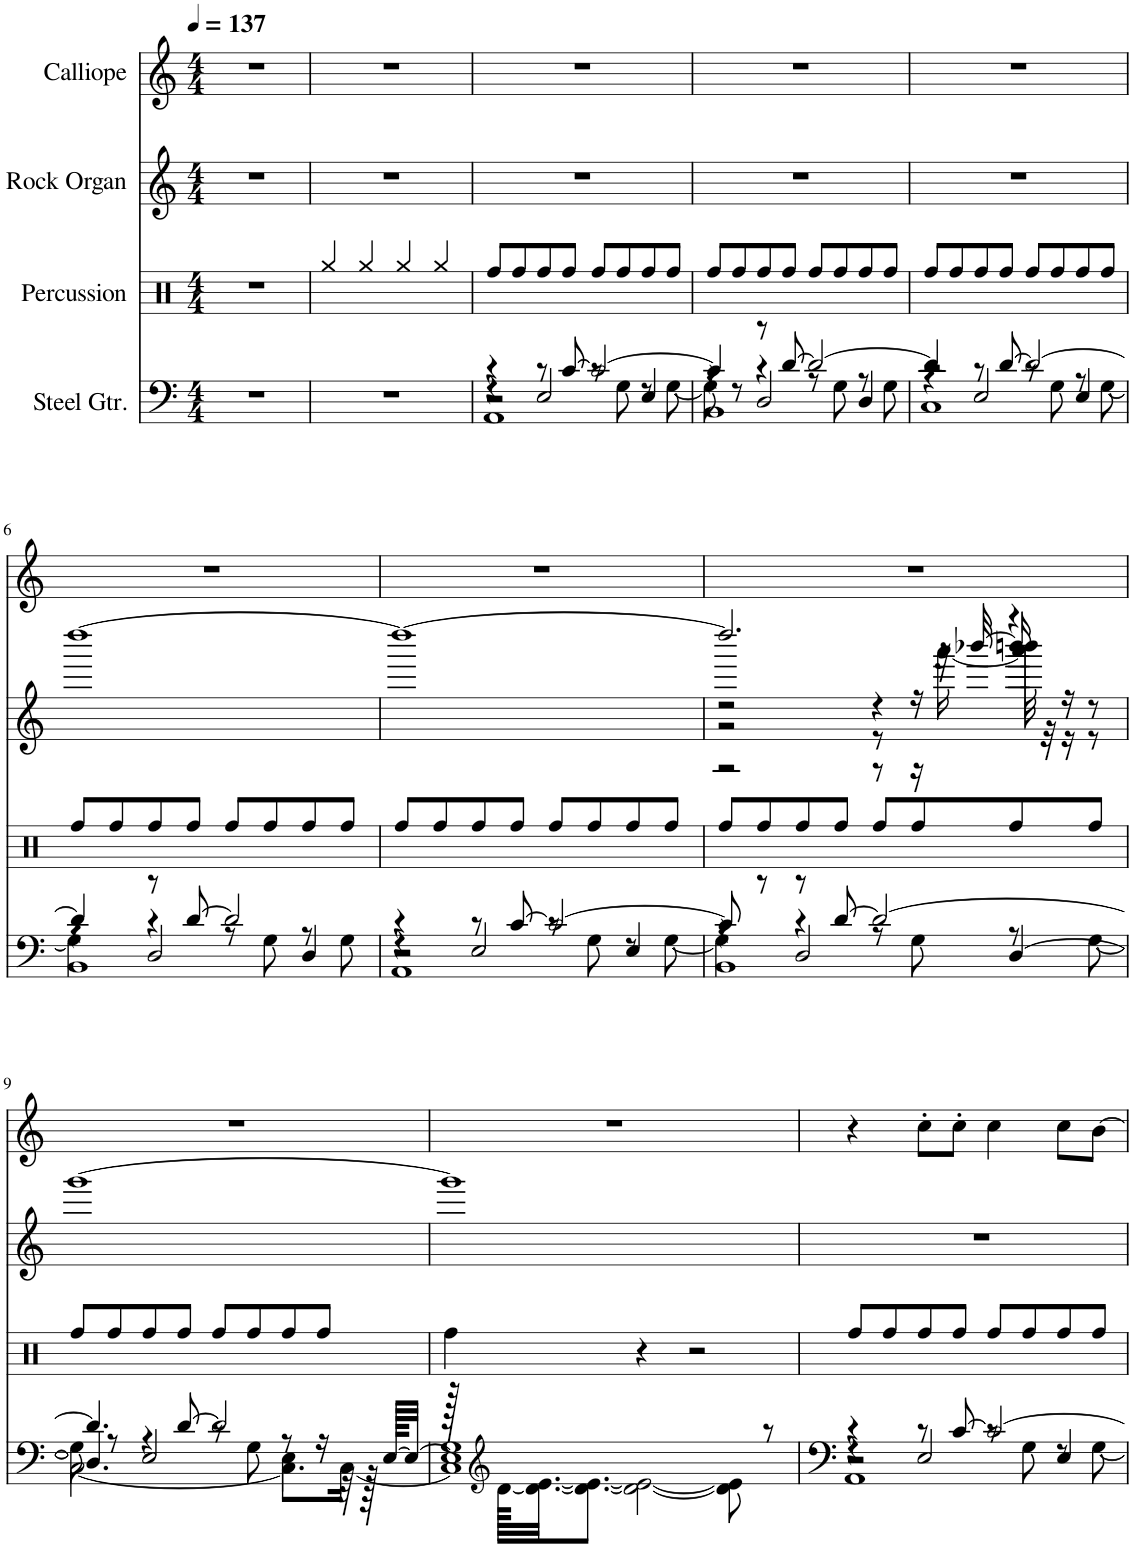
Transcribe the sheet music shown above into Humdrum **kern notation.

**kern	**kern	**kern	**kern
*part4	*part3	*part2	*part1
*staff4	*staff3	*staff2	*staff1
*I"Steel Gtr.	*I"Percussion	*I"Rock Organ	*I"Calliope
*clefF4	*clefX	*clefG2	*clefG2
*k[]	*k[]	*k[]	*k[]
*M4/4	*M4/4	*M4/4	*M4/4
*MM137	*MM137	*MM137	*MM137
=1	=1	=1	=1
1r	1r	1r	1r
=2	=2	=2	=2
1r	4Rgg/	1r	1r
.	4Rgg/	.	.
.	4Rgg/	.	.
.	4Rgg/	.	.
=3	=3	=3	=3
*^	*	*	*
*	*^	*	*	*
*	*	*^	*	*	*
4r	2r	4r	1AA	8Rff/L	1r	1r
.	.	.	.	8Rff/	.	.
8r	.	2E/	.	8Rff/	.	.
[8c/	.	.	.	8Rff/J	.	.
2c/_	8r	.	.	8Rff/L	.	.
.	8G\	.	.	8Rff/	.	.
.	8r	4E/	.	8Rff/	.	.
.	[8G\	.	.	8Rff/J	.	.
=4	=4	=4	=4	=4	=4	=4
4c/]	8G\]	4r	1BB	8Rff/L	1r	1r
.	8r	.	.	8Rff/	.	.
8r	4r	2D/	.	8Rff/	.	.
[8d/	.	.	.	8Rff/J	.	.
2d/_	8r	.	.	8Rff/L	.	.
.	8G\	.	.	8Rff/	.	.
.	8r	4D/	.	8Rff/	.	.
.	8G\	.	.	8Rff/J	.	.
=5	=5	=5	=5	=5	=5	=5
4d/]	2r	4r	1C	8Rff/L	1r	1r
.	.	.	.	8Rff/	.	.
8r	.	2E/	.	8Rff/	.	.
[8d/	.	.	.	8Rff/J	.	.
2d/_	8r	.	.	8Rff/L	.	.
.	8G\	.	.	8Rff/	.	.
.	8r	4E/	.	8Rff/	.	.
.	[8G\	.	.	8Rff/J	.	.
!!LO:LB:g=z
=6	=6	=6	=6	=6	=6	=6
4d/]	4G\]	4r	1BB	8Rff/L	[1dddd	1r
.	.	.	.	8Rff/	.	.
8r	4r	2D/	.	8Rff/	.	.
[8d/	.	.	.	8Rff/J	.	.
2d/]	8r	.	.	8Rff/L	.	.
.	8G\	.	.	8Rff/	.	.
.	8r	4D/	.	8Rff/	.	.
.	8G\	.	.	8Rff/J	.	.
=7	=7	=7	=7	=7	=7	=7
4r	2r	4r	1AA	8Rff/L	1dddd_	1r
.	.	.	.	8Rff/	.	.
8r	.	2E/	.	8Rff/	.	.
[8c/	.	.	.	8Rff/J	.	.
2c/_	8r	.	.	8Rff/L	.	.
.	8G\	.	.	8Rff/	.	.
.	8r	4E/	.	8Rff/	.	.
.	[8G\	.	.	8Rff/J	.	.
=8	=8	=8	=8	=8	=8	=8
*	*	*	*	*	*^	*
*	*	*	*	*	*	*^	*
*	*	*	*	*	*	*	*^	*
8c/]	4G\]	4r	1BB	8Rff/L	2.dddd/]	2r	2r	2r	1r
8r	.	.	.	8Rff/	.	.	.	.	.
8r	4r	2D/	.	8Rff/	.	.	.	.	.
[8d/	.	.	.	8Rff/J	.	.	.	.	.
2d/_	8r	.	.	8Rff/L	.	4r	8r	8r	.
.	8G\	.	.	8Rff/	.	.	16r	16r	.
.	.	.	.	.	.	.	32r	[16aaa\	.
.	.	.	.	.	.	.	[32bbb-X/	.	.
.	8r	[4D/	.	8Rff/	4r	4bbbn\	16bbb-/]	32aaa\]	.
.	.	.	.	.	.	.	.	32r	.
.	.	.	.	.	.	.	16r	16r	.
.	[8G\	.	.	8Rff/J	.	.	8r	8r	.
*	*	*	*	*	*v	*v	*v	*v	*
!!LO:LB:g=z
=9	=9	=9	=9	=9	=9	=9
4.d/]	8G\]	4D/]	[2.C\	8Rff/L	[1ggg	1r
.	8r	.	.	8Rff/	.	.
.	4r	2E/	.	8Rff/	.	.
[8d/	.	.	.	8Rff/J	.	.
2d/]	8r	.	.	8Rff/L	.	.
.	8G\	.	.	8Rff/	.	.
.	4E\	8r	8.C\L]	8Rff/	.	.
.	.	16r	.	8Rff/J	.	.
.	.	64r	[16C\Jk	.	.	.
.	.	128r	.	.	.	.
.	.	[128E/KKLLL	.	.	.	.
.	.	32E/JJJ_	.	.	.	.
=10	=10	=10	=10	=10	=10	=10
1G	128r	1E]	1C]	4Rff\	1ggg]	1r
*clefG2	*	*	*	*	*	*
.	[128d\KKLLL	.	.	.	.	.
.	32.d\_ [32.e\JJ	.	.	.	.	.
.	8.d\_ 8.e\_J	.	.	.	.	.
.	2d\_ 2e\_	.	.	4r	.	.
.	.	.	.	2r	.	.
.	8d\] 8e\]	.	.	.	.	.
.	8r	.	.	.	.	.
=11	=11	=11	=11	=11	=11	=11
4r	2r	4r	1AA	8Rff/L	1r	4r
.	.	.	.	8Rff/	.	.
8r	.	2E/	.	8Rff/	.	8cc'\L
[8c/	.	.	.	8Rff/J	.	8cc'\J
2c/_	8r	.	.	8Rff/L	.	4cc\
.	8G\	.	.	8Rff/	.	.
.	8r	4E/	.	8Rff/	.	8cc\L
.	[8G\	.	.	8Rff/J	.	[8b\J
*v	*v	*v	*v	*	*	*
=	=	=	=
*-	*-	*-	*-
